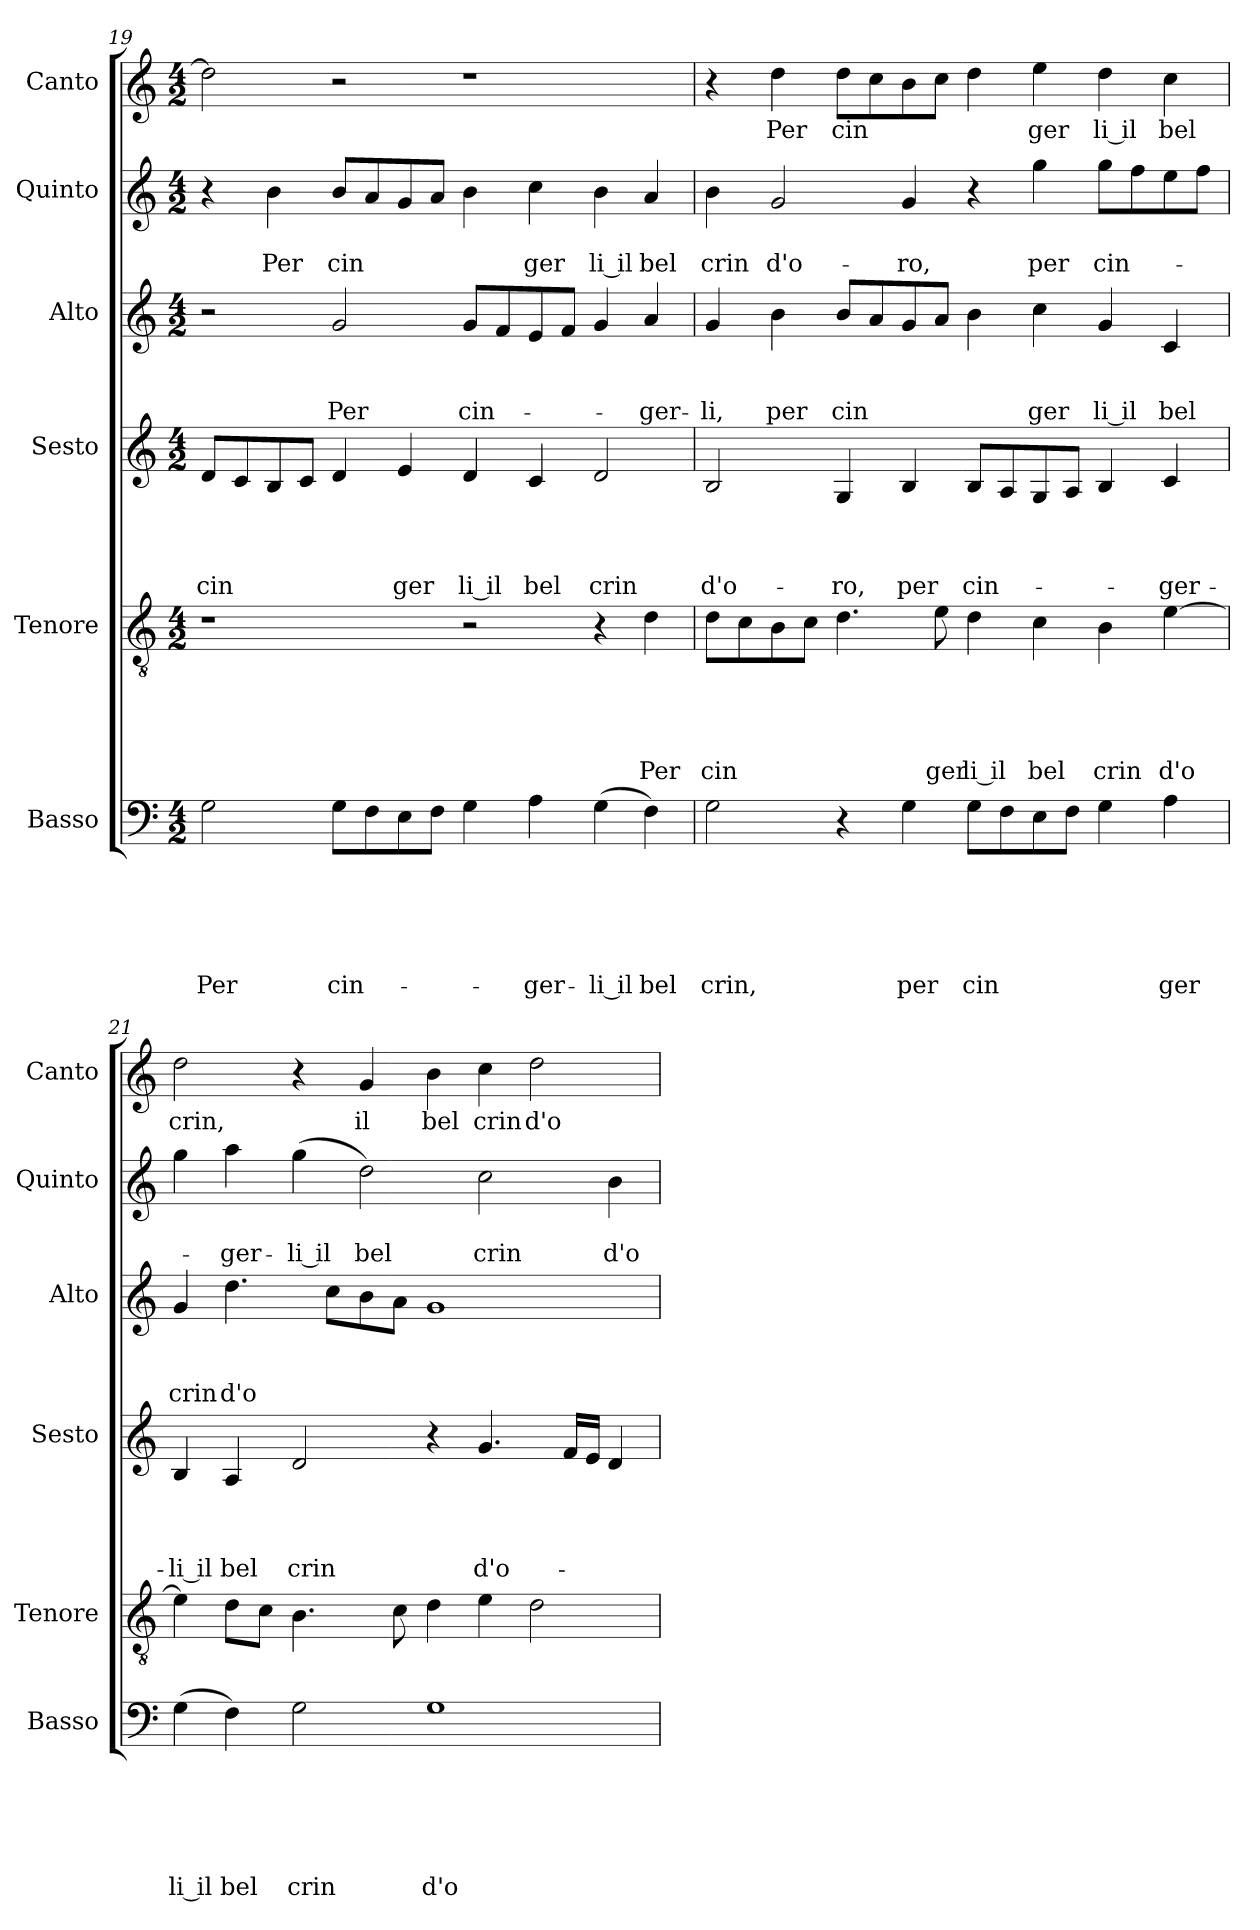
**kern	**text	**text	**text	**text	**text	**text	**kern	**text	**text	**text	**text	**text	**kern	**text	**text	**text	**text	**kern	**text	**text	**text	**kern	**text	**text	**kern	**text
*part6	*part6	*part6	*part6	*part6	*part6	*part6	*part5	*part5	*part5	*part5	*part5	*part5	*part4	*part4	*part4	*part4	*part4	*part3	*part3	*part3	*part3	*part2	*part2	*part2	*part1	*part1
*staff6	*staff6	*staff6	*staff6	*staff6	*staff6	*staff6	*staff5	*staff5	*staff5	*staff5	*staff5	*staff5	*staff4	*staff4	*staff4	*staff4	*staff4	*staff3	*staff3	*staff3	*staff3	*staff2	*staff2	*staff2	*staff1	*staff1
*I"Basso	*	*	*	*	*	*	*I"Tenore	*	*	*	*	*	*I"Sesto	*	*	*	*	*I"Alto	*	*	*	*I"Quinto	*	*	*I"Canto	*
*I'Basso	*	*	*	*	*	*	*I'Tenore	*	*	*	*	*	*I'Sesto	*	*	*	*	*I'Alto	*	*	*	*I'Quinto	*	*	*I'Canto	*
*clefF4	*	*	*	*	*	*	*clefGv2	*	*	*	*	*	*clefG2	*	*	*	*	*clefG2	*	*	*	*clefG2	*	*	*clefG2	*
*k[]	*	*	*	*	*	*	*k[]	*	*	*	*	*	*k[]	*	*	*	*	*k[]	*	*	*	*k[]	*	*	*k[]	*
*C:	*	*	*	*	*	*	*C:	*	*	*	*	*	*C:	*	*	*	*	*C:	*	*	*	*C:	*	*	*C:	*
*M4/2	*	*	*	*	*	*	*M4/2	*	*	*	*	*	*M4/2	*	*	*	*	*M4/2	*	*	*	*M4/2	*	*	*M4/2	*
=19	=19	=19	=19	=19	=19	=19	=19	=19	=19	=19	=19	=19	=19	=19	=19	=19	=19	=19	=19	=19	=19	=19	=19	=19	=19	=19
!	!	!	!	!	!	!LO:LY:b	!	!	!	!	!	!	!	!	!	!	!LO:LY:b	!	!	!	!	!	!	!	!	!
2G\	.	.	.	.	.	Per	1r	.	.	.	.	.	8d/L	.	.	.	cin	2r	.	.	.	4r	.	.	2dd\]	.
.	.	.	.	.	.	.	.	.	.	.	.	.	8c/	.	.	.	.	.	.	.	.	.	.	.	.	.
!	!	!	!	!	!	!	!	!	!	!	!	!	!	!	!	!	!	!	!	!	!	!	!	!LO:LY:b	!	!
.	.	.	.	.	.	.	.	.	.	.	.	.	8B/	.	.	.	.	.	.	.	.	4b\	.	Per	.	.
.	.	.	.	.	.	.	.	.	.	.	.	.	8c/J	.	.	.	.	.	.	.	.	.	.	.	.	.
!	!	!	!	!	!	!LO:LY:b	!	!	!	!	!	!	!	!	!	!	!	!	!	!	!LO:LY:b	!	!	!LO:LY:b	!	!
8G\L	.	.	.	.	.	cin-	.	.	.	.	.	.	4d/	.	.	.	.	2g/	.	.	Per	8b/L	.	cin	2r	.
8F\	.	.	.	.	.	.	.	.	.	.	.	.	.	.	.	.	.	.	.	.	.	8a/	.	.	.	.
!	!	!	!	!	!	!	!	!	!	!	!	!	!	!	!	!	!LO:LY:b	!	!	!	!	!	!	!	!	!
8E\	.	.	.	.	.	.	.	.	.	.	.	.	4e/	.	.	.	ger	.	.	.	.	8g/	.	.	.	.
8F\J	.	.	.	.	.	.	.	.	.	.	.	.	.	.	.	.	.	.	.	.	.	8a/J	.	.	.	.
!	!	!	!	!	!	!	!	!	!	!	!	!	!	!	!	!	!LO:LY:b:rj	!	!	!	!LO:LY:b	!	!	!	!	!
4G\	.	.	.	.	.	.	2r	.	.	.	.	.	4d/	.	.	.	li il	8g/L	.	.	cin-	4b\	.	.	1r	.
.	.	.	.	.	.	.	.	.	.	.	.	.	.	.	.	.	.	8f/	.	.	.	.	.	.	.	.
!	!	!	!	!	!	!LO:LY:b	!	!	!	!	!	!	!	!	!	!	!LO:LY:b	!	!	!	!	!	!	!LO:LY:b	!	!
4A\	.	.	.	.	.	-ger-	.	.	.	.	.	.	4c/	.	.	.	bel	8e/	.	.	.	4cc\	.	ger	.	.
.	.	.	.	.	.	.	.	.	.	.	.	.	.	.	.	.	.	8f/J	.	.	.	.	.	.	.	.
!	!	!	!	!	!	!LO:LY:b:rj	!	!	!	!	!	!	!	!	!	!	!LO:LY:b	!	!	!	!	!	!	!LO:LY:b:rj	!	!
(<4G\	.	.	.	.	.	-li il	4r	.	.	.	.	.	2d/	.	.	.	crin	4g/	.	.	.	4b\	.	li il	.	.
!	!	!	!	!	!	!LO:LY:b	!	!	!	!	!	!LO:LY:b	!	!	!	!	!	!	!	!	!LO:LY:b	!	!	!LO:LY:b	!	!
4F\)	.	.	.	.	.	bel	4d\	.	.	.	.	Per	.	.	.	.	.	4a/	.	.	-ger-	4a/	.	bel	.	.
!!LO:PB:g=z
=20	=20	=20	=20	=20	=20	=20	=20	=20	=20	=20	=20	=20	=20	=20	=20	=20	=20	=20	=20	=20	=20	=20	=20	=20	=20	=20
!	!	!	!	!	!	!LO:LY:b	!	!	!	!	!	!LO:LY:b	!	!	!	!	!LO:LY:b	!	!	!	!LO:LY:b	!	!	!LO:LY:b	!	!
2G\	.	.	.	.	.	crin,	8d\L	.	.	.	.	cin	2B/	.	.	.	d'o-	4g/	.	.	-li,	4b\	.	crin	4r	.
.	.	.	.	.	.	.	8c\	.	.	.	.	.	.	.	.	.	.	.	.	.	.	.	.	.	.	.
!	!	!	!	!	!	!	!	!	!	!	!	!	!	!	!	!	!	!	!	!	!LO:LY:b	!	!	!LO:LY:b	!	!LO:LY:b
.	.	.	.	.	.	.	8B\	.	.	.	.	.	.	.	.	.	.	4b\	.	.	per	2g/	.	d'o-	4dd\	Per
.	.	.	.	.	.	.	8c\J	.	.	.	.	.	.	.	.	.	.	.	.	.	.	.	.	.	.	.
!	!	!	!	!	!	!	!	!	!	!	!	!	!	!	!	!	!LO:LY:b	!	!	!	!LO:LY:b	!	!	!	!	!LO:LY:b
4r	.	.	.	.	.	.	4.d\	.	.	.	.	.	4G/	.	.	.	-ro,	8b/L	.	.	cin	.	.	.	8dd\L	cin
.	.	.	.	.	.	.	.	.	.	.	.	.	.	.	.	.	.	8a/	.	.	.	.	.	.	8cc\	.
!	!	!	!	!	!	!LO:LY:b	!	!	!	!	!	!	!	!	!	!	!LO:LY:b	!	!	!	!	!	!	!LO:LY:b	!	!
4G\	.	.	.	.	.	per	.	.	.	.	.	.	4B/	.	.	.	per	8g/	.	.	.	4g/	.	-ro,	8b\	.
!	!	!	!	!	!	!	!	!	!	!	!	!LO:LY:b	!	!	!	!	!	!	!	!	!	!	!	!	!	!
.	.	.	.	.	.	.	8e\	.	.	.	.	ger	.	.	.	.	.	8a/J	.	.	.	.	.	.	8cc\J	.
!	!	!	!	!	!	!LO:LY:b	!	!	!	!	!	!LO:LY:b:rj	!	!	!	!	!LO:LY:b	!	!	!	!	!	!	!	!	!
(8G\L	.	.	.	.	.	cin	4d\	.	.	.	.	li il	8B/L	.	.	.	cin-	4b\	.	.	.	4r	.	.	4dd\	.
8F\	.	.	.	.	.	.	.	.	.	.	.	.	8A/	.	.	.	.	.	.	.	.	.	.	.	.	.
!	!	!	!	!	!	!	!	!	!	!	!	!LO:LY:b	!	!	!	!	!	!	!	!	!LO:LY:b	!	!	!LO:LY:b	!	!LO:LY:b
8E\	.	.	.	.	.	.	4c\	.	.	.	.	bel	8G/	.	.	.	.	4cc\	.	.	ger	4gg\	.	per	4ee\	ger
8F\J	.	.	.	.	.	.	.	.	.	.	.	.	8A/J	.	.	.	.	.	.	.	.	.	.	.	.	.
!	!	!	!	!	!	!	!	!	!	!	!	!LO:LY:b	!	!	!	!	!	!	!	!	!LO:LY:b:rj	!	!	!LO:LY:b	!	!LO:LY:b:rj
4G\	.	.	.	.	.	.	4B\	.	.	.	.	crin	4B/	.	.	.	.	4g/	.	.	li il	(8gg\L	.	cin-	4dd\	li il
.	.	.	.	.	.	.	.	.	.	.	.	.	.	.	.	.	.	.	.	.	.	8ff\	.	.	.	.
!	!	!	!	!	!	!LO:LY:b	!	!	!	!	!	!LO:LY:b	!	!	!	!	!LO:LY:b	!	!	!	!LO:LY:b	!	!	!	!	!LO:LY:b
4A\	.	.	.	.	.	ger	[>4e\	.	.	.	.	d'o	4c/	.	.	.	-ger-	4c/	.	.	bel	8ee\	.	.	4cc\	bel
.	.	.	.	.	.	.	.	.	.	.	.	.	.	.	.	.	.	.	.	.	.	8ff\J	.	.	.	.
=21	=21	=21	=21	=21	=21	=21	=21	=21	=21	=21	=21	=21	=21	=21	=21	=21	=21	=21	=21	=21	=21	=21	=21	=21	=21	=21
!	!	!	!	!	!	!LO:LY:b:rj	!	!	!	!	!	!	!	!	!	!	!LO:LY:b:rj	!	!	!	!LO:LY:b	!	!	!	!	!LO:LY:b
(<4G\	.	.	.	.	.	li il	4e\]	.	.	.	.	.	4B/	.	.	.	-li il	4g/	.	.	crin	4gg\	.	.	2dd\	crin,
!	!	!	!	!	!	!LO:LY:b	!	!	!	!	!	!	!	!	!	!	!LO:LY:b	!	!	!	!LO:LY:b	!	!	!LO:LY:b	!	!
4F\)	.	.	.	.	.	bel	8d\L	.	.	.	.	.	4A/	.	.	.	bel	4.dd\	.	.	d'o	4aa\	.	-ger-	.	.
.	.	.	.	.	.	.	8c\J	.	.	.	.	.	.	.	.	.	.	.	.	.	.	.	.	.	.	.
!	!	!	!	!	!	!LO:LY:b	!	!	!	!	!	!	!	!	!	!	!LO:LY:b	!	!	!	!	!	!	!LO:LY:b:rj	!	!
2G\	.	.	.	.	.	crin	4.B\	.	.	.	.	.	2d/	.	.	.	crin	.	.	.	.	(<4gg\	.	-li il	4r	.
.	.	.	.	.	.	.	.	.	.	.	.	.	.	.	.	.	.	8cc\L	.	.	.	.	.	.	.	.
!	!	!	!	!	!	!	!	!	!	!	!	!	!	!	!	!	!	!	!	!	!	!	!	!LO:LY:b	!	!LO:LY:b
.	.	.	.	.	.	.	.	.	.	.	.	.	.	.	.	.	.	8b\	.	.	.	2dd\)	.	bel	4g/	il
.	.	.	.	.	.	.	8c\	.	.	.	.	.	.	.	.	.	.	8a\J	.	.	.	.	.	.	.	.
!	!	!	!	!	!	!LO:LY:b	!	!	!	!	!	!	!	!	!	!	!	!	!	!	!	!	!	!	!	!LO:LY:b
1G	.	.	.	.	.	d'o	4d\	.	.	.	.	.	4r	.	.	.	.	1g	.	.	.	.	.	.	4b\	bel
!	!	!	!	!	!	!	!	!	!	!	!	!	!	!	!	!	!LO:LY:b	!	!	!	!	!	!	!LO:LY:b	!	!LO:LY:b
.	.	.	.	.	.	.	4e\	.	.	.	.	.	4.g/	.	.	.	d'o-	.	.	.	.	2cc\	.	crin	4cc\	crin
!	!	!	!	!	!	!	!	!	!	!	!	!	!	!	!	!	!	!	!	!	!	!	!	!	!	!LO:LY:b
.	.	.	.	.	.	.	2d\	.	.	.	.	.	.	.	.	.	.	.	.	.	.	.	.	.	2dd\	d'o
.	.	.	.	.	.	.	.	.	.	.	.	.	16f/LL	.	.	.	.	.	.	.	.	.	.	.	.	.
.	.	.	.	.	.	.	.	.	.	.	.	.	16e/JJ	.	.	.	.	.	.	.	.	.	.	.	.	.
!	!	!	!	!	!	!	!	!	!	!	!	!	!	!	!	!	!	!	!	!	!	!	!	!LO:LY:b	!	!
.	.	.	.	.	.	.	.	.	.	.	.	.	4d/	.	.	.	.	.	.	.	.	4b\	.	d'o-	.	.
=	=	=	=	=	=	=	=	=	=	=	=	=	=	=	=	=	=	=	=	=	=	=	=	=	=	=
*-	*-	*-	*-	*-	*-	*-	*-	*-	*-	*-	*-	*-	*-	*-	*-	*-	*-	*-	*-	*-	*-	*-	*-	*-	*-	*-
